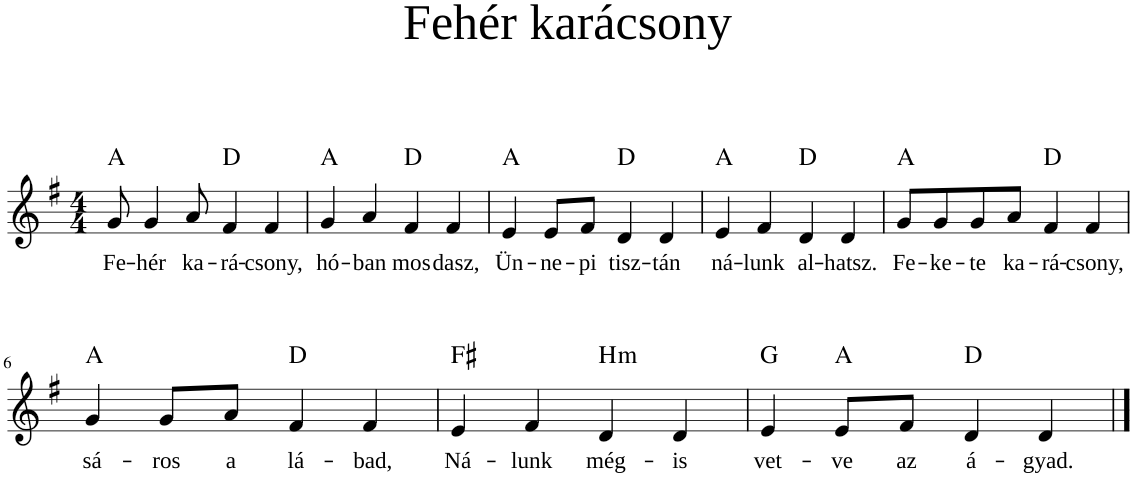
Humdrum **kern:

**kern	**text	**harte
*part1	*part1	*part1
*staff1	*staff1	*
*I"Voice	*	*
*clefG2	*	*
*k[f#]	*	*
*M4/4	*	*
=1	=1	=1
!	!LO:LY:b	!
8g/	Fe-	A:maj
!	!LO:LY:b	!
4g/	-hér	.
!	!LO:LY:b	!
8a/	ka-	.
!	!LO:LY:b	!
4f#/	-rá-	D:maj
!	!LO:LY:b	!
4f#/	-csony,	.
=2	=2	=2
!	!LO:LY:b	!
4g/	hó-	A:maj
!	!LO:LY:b	!
4a/	-ban	.
!	!LO:LY:b	!
4f#/	mos-	D:maj
!	!LO:LY:b	!
4f#/	-dasz,	.
=3	=3	=3
!	!LO:LY:b	!
4e/	Ün-	A:maj
!	!LO:LY:b	!
8e/L	-ne-	.
!	!LO:LY:b	!
8f#/J	-pi	.
!	!LO:LY:b	!
4d/	tisz-	D:maj
!	!LO:LY:b	!
4d/	-tán	.
=4	=4	=4
!	!LO:LY:b	!
4e/	ná-	A:maj
!	!LO:LY:b	!
4f#/	-lunk	.
!	!LO:LY:b	!
4d/	al-	D:maj
!	!LO:LY:b	!
4d/	-hatsz.	.
=5	=5	=5
!	!LO:LY:b	!
8g/L	Fe-	A:maj
!	!LO:LY:b	!
8g/	-ke-	.
!	!LO:LY:b	!
8g/	-te	.
!	!LO:LY:b	!
8a/J	ka-	.
!	!LO:LY:b	!
4f#/	-rá-	D:maj
!	!LO:LY:b	!
4f#/	-csony,	.
!!LO:LB:g=z
=6	=6	=6
!	!LO:LY:b	!
4g/	sá-	A:maj
!	!LO:LY:b	!
8g/L	-ros	.
!	!LO:LY:b	!
8a/J	a	.
!	!LO:LY:b	!
4f#/	lá-	D:maj
!	!LO:LY:b	!
4f#/	-bad,	.
=7	=7	=7
!	!LO:LY:b	!
4e/	Ná-	F#:maj
!	!LO:LY:b	!
4f#/	-lunk	.
!	!LO:LY:b	!LO:H:kt=m
4d/	még-	B:min
!	!LO:LY:b	!
4d/	-is	.
=8	=8	=8
!	!LO:LY:b	!
4e/	vet-	G:maj
!	!LO:LY:b	!
8e/L	-ve	A:maj
!	!LO:LY:b	!
8f#/J	az	.
!	!LO:LY:b	!
4d/	á-	D:maj
!	!LO:LY:b	!
4d/	-gyad.	.
==	==	==
*-	*-	*-
